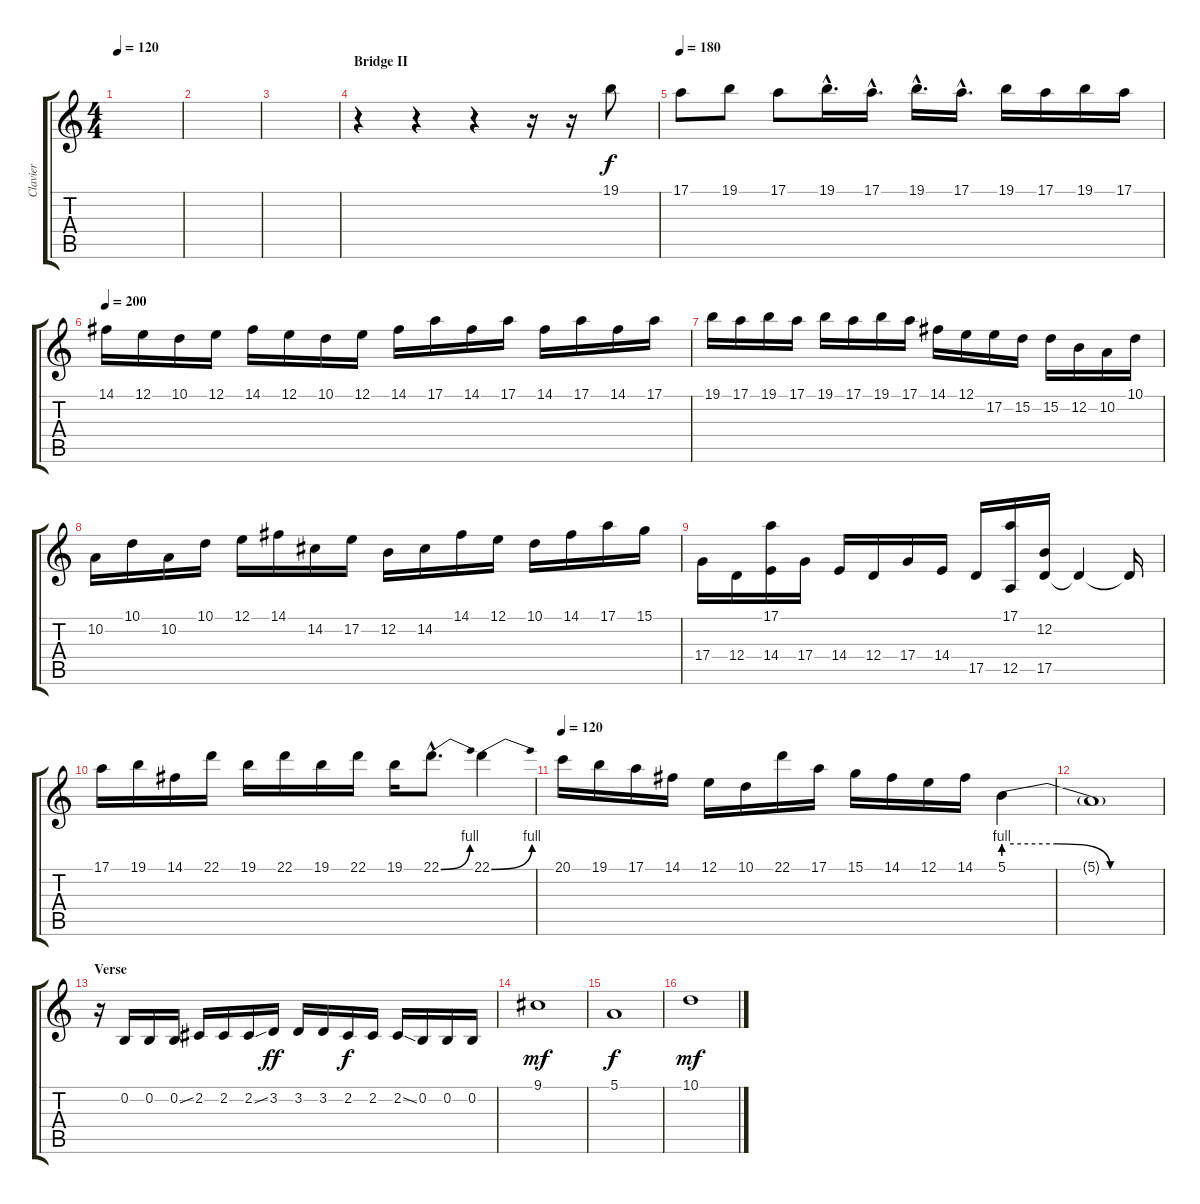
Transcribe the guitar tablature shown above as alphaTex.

\track ("Clavier" "Clavier") {instrument rockorgan}
\staff {score tabs}
\tuning (E4 B3 G3 D3 A2 E2) {hide}
\ts (4 4)
\tempo 120
\clef g2
\ks c
|
|
|
\section ("" "Bridge II")
r.4 r.4 r.4 r.16 r.16 19.1.8 |
\tempo 180
17.1.8 19.1.8 17.1.8 19.1{hac}.16{d} 17.1{hac}.16{d} 19.1{hac}.16{d} 17.1{hac}.16{d} 19.1.16 17.1.16 19.1.16 17.1.16 |
\tempo 200
14.1.16 12.1.16 10.1.16 12.1.16 14.1.16 12.1.16 10.1.16 12.1.16 14.1.16 17.1.16 14.1.16 17.1.16 14.1.16 17.1.16 14.1.16 17.1.16 |
19.1.16 17.1.16 19.1.16 17.1.16 19.1.16 17.1.16 19.1.16 17.1.16 14.1.16 12.1.16 17.2.16 15.2.16 15.2.16 12.2.16 10.2.16 10.1.16 |
10.2.16 10.1.16 10.2.16 10.1.16 12.1.16 14.1.16 14.2.16 17.2.16 12.2.16 14.2.16 14.1.16 12.1.16 10.1.16 14.1.16 17.1.16 15.1.16 |
17.4.16 12.4.16 (17.1 14.4).16 17.4.16 14.4.16 12.4.16 17.4.16 14.4.16 17.5.16 (17.1 12.5).16 (12.2 17.5).16 17.5{t}.4 17.5{t}.16 |
17.1.16 19.1.16 14.1.16 22.1.16 19.1.16 22.1.16 19.1.16 22.1.16 19.1.16 22.1{be (bend 0 0 60 4) hac}.8{d} 22.1{be (bend 0 0 60 4)}.4 |
\tempo 120
20.1.16 19.1.16 17.1.16 14.1.16 12.1.16 10.1.16 22.1.16 17.1.16 15.1.16 14.1.16 12.1.16 14.1.16 5.1{be (custom 0 4 20 4 40 0 60 0)}.4 |
5.1{t}.1 |
\section ("" "Verse")
r.16 0.2.16 0.2.16 0.2{ss}.16 2.2.16 2.2.16 2.2{ss}.16 3.2.16{dy ff} 3.2.16 3.2.16 2.2.16{dy f} 2.2.16 2.2{ss}.16 0.2.16 0.2.16 0.2.16 |
9.1.1{dy mf} |
5.1.1{dy f} |
10.1.1{dy mf}
